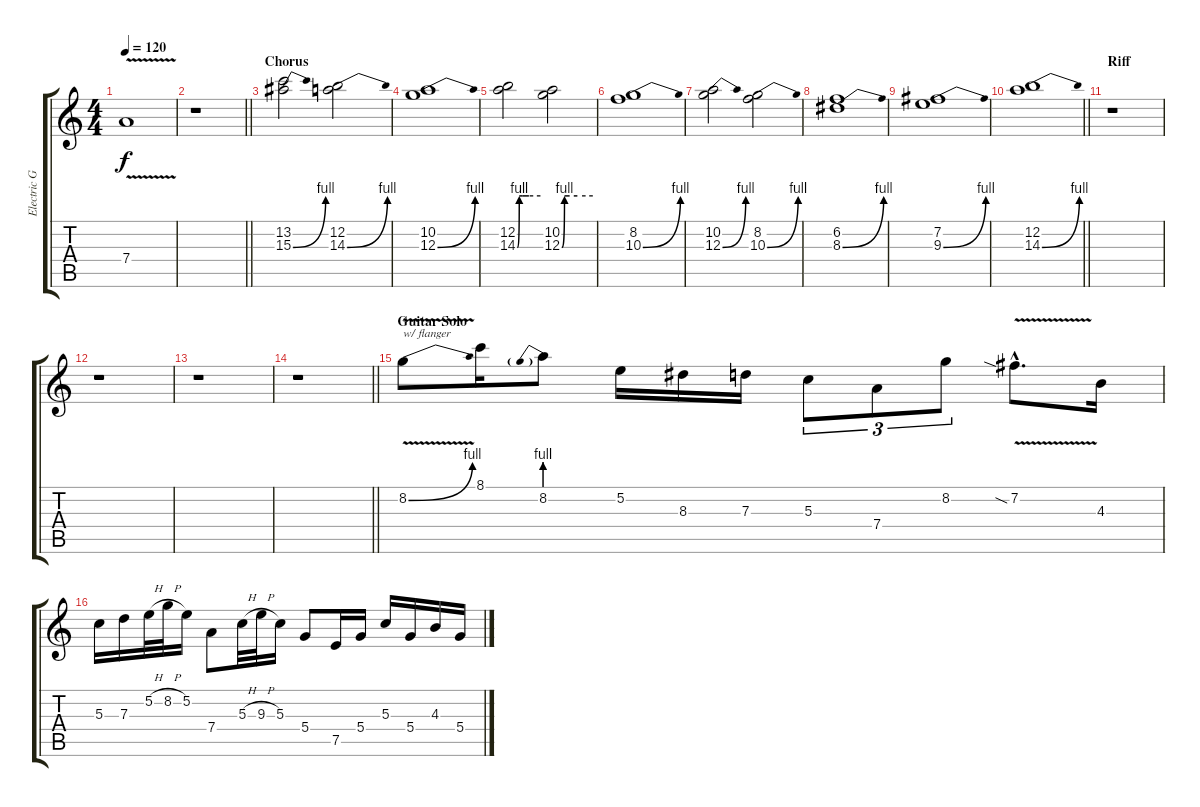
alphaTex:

\track ("Electric Guitar" "Electric G") {instrument overdrivenguitar}
\staff {score tabs}
\tuning (E4 B3 G3 D3 A2 E2) {hide}
\ts (4 4)
\tempo 120
\clef g2
\ks c
7.4{v}.1{dy f instrument guitarharmonics} |
\barLineRight lightlight
r.1 |
\section ("" "Chorus")
(13.2 15.3{be (bend 0 0 60 4)}).2{volume 12 instrument overdrivenguitar} (12.2 14.3{be (bend 0 0 60 4)}).2 |
(10.2 12.3{be (bend 0 0 60 4)}).1 |
(12.2 14.3{be (custom 0 0 5 4 14 4 30 4 60 4)}).2 (10.2 12.3{be (custom 0 0 5 4 15 4 30 4 60 4)}).2 |
(8.2 10.3{be (bend 0 0 60 4)}).1 |
(10.2 12.3{be (bend 0 0 60 4)}).2 (8.2 10.3{be (bend 0 0 60 4)}).2 |
(6.2 8.3{be (bend 0 0 60 4)}).1 |
(7.2 9.3{be (bend 0 0 60 4)}).1 |
\barLineRight lightlight
(12.2 14.3{be (bend 0 0 60 4)}).1 |
\section ("" "Riff")
r.1 |
r.1 |
r.1 |
\barLineRight lightlight
r.1 |
\section ("" "Guitar Solo")
8.2{be (bend 0 0 60 4) v}.8{txt "w/ flanger" volume 16 balance 13} 8.1.16 8.2{be (prebend 0 4 60 4)}.8{balance 0} 5.2.16 8.3.16 7.3.16 5.3.8{tu (3 2) balance 8} 7.4.8{tu (3 2)} 8.2.8{tu (3 2)} 7.2{v sia hac}.8{d balance 16} 4.3.16 |
5.3.16{balance 8} 7.3.16 5.2{h}.32 8.2{h}.32 5.2.16 7.4.8{balance 0} 5.3{h}.32 9.3{h}.32 5.3.16 5.4.8{balance 8} 7.5.16 5.4.16 5.3.16{balance 16} 5.4.16 4.3.16 5.4.16
